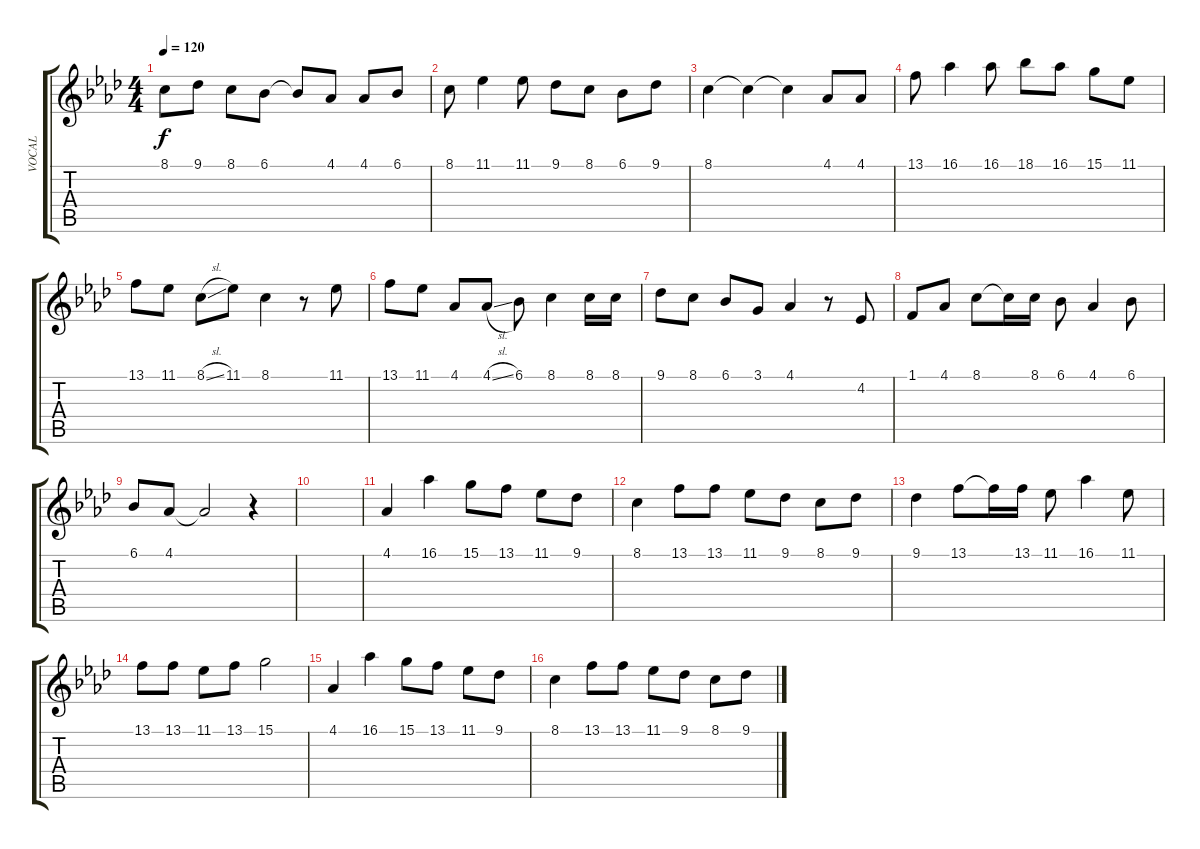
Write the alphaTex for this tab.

\track ("VOCAL" "VOCAL") {instrument oboe}
\staff {score tabs}
\tuning (E4 B3 G3 D3 A2 E2) {hide}
\ts (4 4)
\tempo 120
\clef g2
\ks ab
8.1.8{dy f} 9.1.8 8.1.8 6.1.8 6.1{t}.8 4.1.8 4.1.8 6.1.8 |
8.1.8 11.1.4 11.1.8 9.1.8 8.1.8 6.1.8 9.1.8 |
8.1.4 8.1{t}.4 8.1{t}.4 4.1.8 4.1.8 |
13.1.8 16.1.4 16.1.8 18.1.8 16.1.8 15.1.8 11.1.8 |
13.1.8 11.1.8 8.1{sl}.8 11.1.8 8.1.4 r.8 11.1.8 |
13.1.8 11.1.8 4.1.8 4.1{sl}.8 6.1.8 8.1.4 8.1.16 8.1.16 |
9.1.8 8.1.8 6.1.8 3.1.8 4.1.4 r.8 4.2.8 |
1.1.8 4.1.8 8.1.8 8.1{t}.16 8.1.16 6.1.8 4.1.4 6.1.8 |
6.1.8 4.1.8 4.1{t}.2 r.4 |
|
4.1.4 16.1.4 15.1.8 13.1.8 11.1.8 9.1.8 |
8.1.4 13.1.8 13.1.8 11.1.8 9.1.8 8.1.8 9.1.8 |
9.1.4 13.1.8 13.1{t}.16 13.1.16 11.1.8 16.1.4 11.1.8 |
13.1.8 13.1.8 11.1.8 13.1.8 15.1.2 |
4.1.4 16.1.4 15.1.8 13.1.8 11.1.8 9.1.8 |
8.1.4 13.1.8 13.1.8 11.1.8 9.1.8 8.1.8 9.1.8
